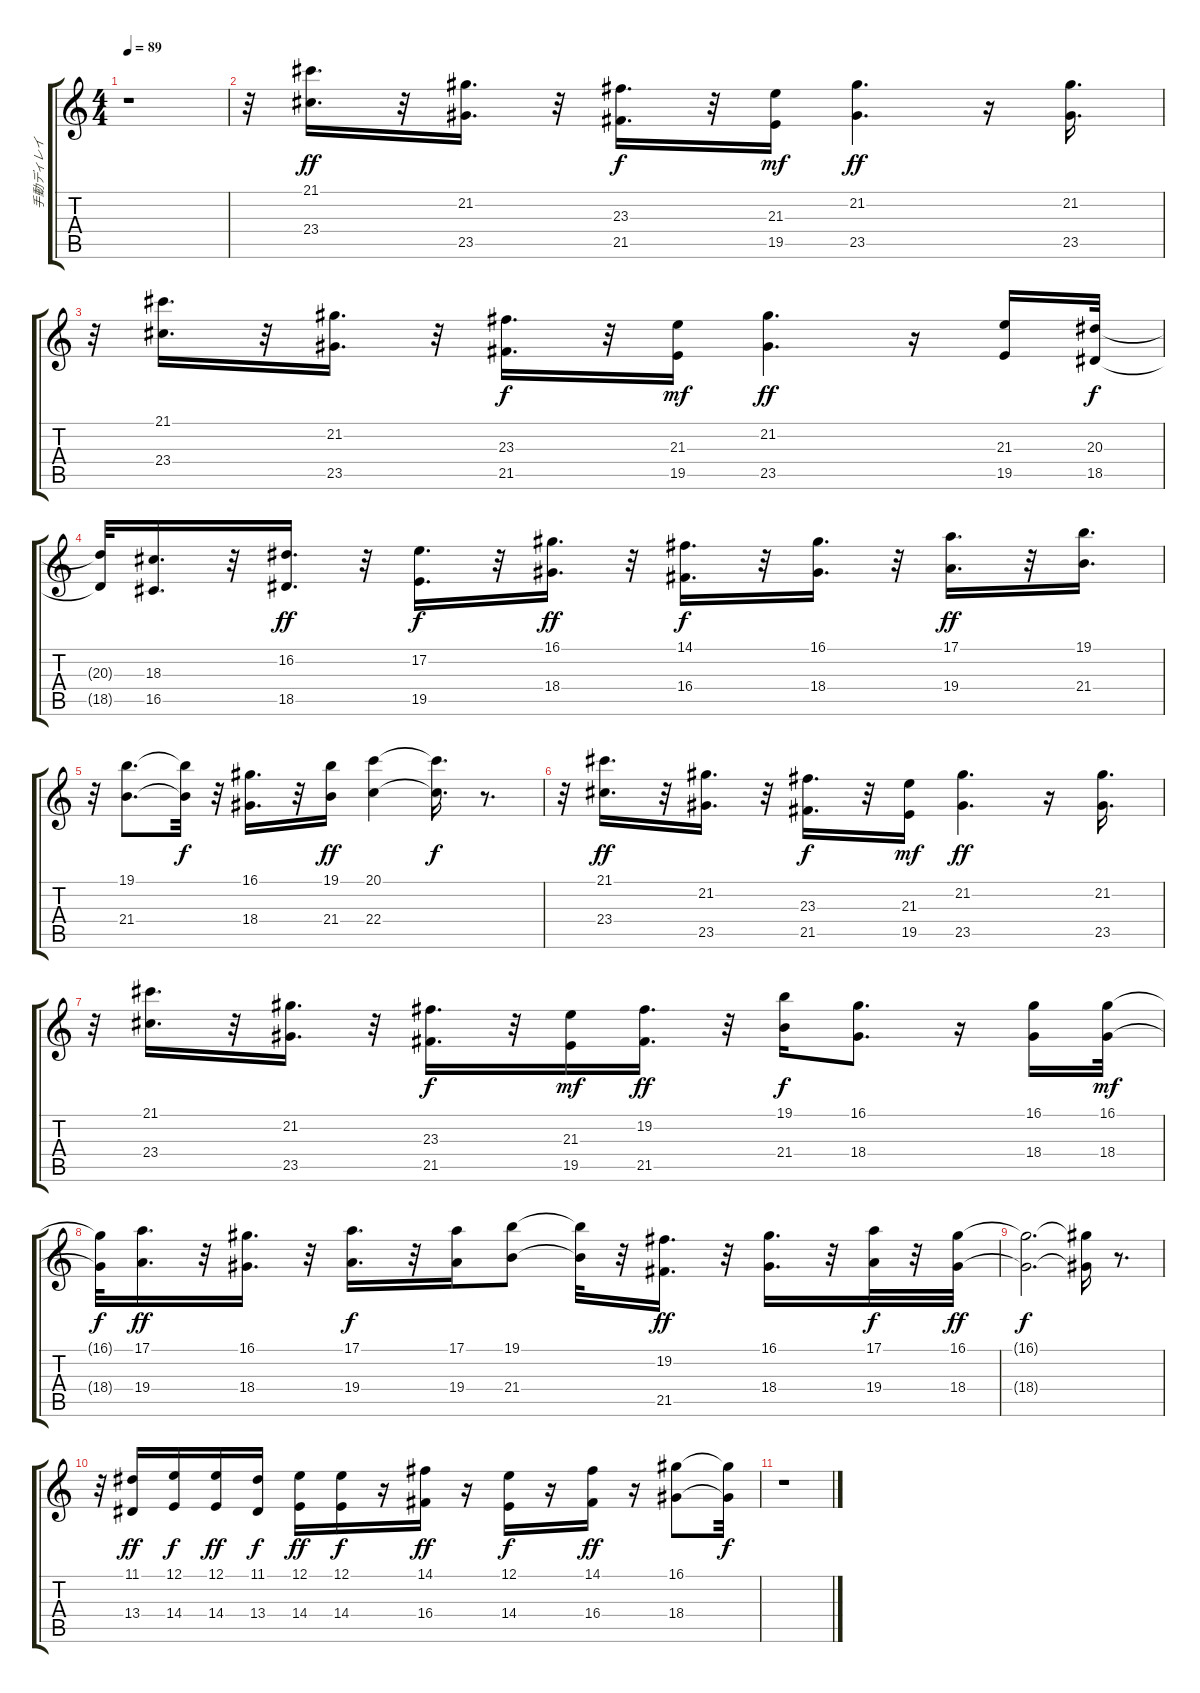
\track ("手動ディレイ" "手動ディレイ") {instrument altosax}
\staff {score tabs}
\tuning (E4 B3 G3 D3 A2 E2) {hide}
\ts (4 4)
\tempo 89
\clef g2
\ks c
r.1{dy f} |
r.32 (21.1 23.4).16{d dy ff} r.32 (21.2 23.5).16{d} r.32 (23.3 21.5).16{d dy f} r.32 (21.3 19.5).16{dy mf} (21.2 23.5).4{d dy ff} r.16 (21.2 23.5).16{d} |
r.32 (21.1 23.4).16{d} r.32 (21.2 23.5).16{d} r.32 (23.3 21.5).16{d dy f} r.32 (21.3 19.5).16{dy mf} (21.2 23.5).4{d dy ff} r.16 (21.3 19.5).16 (20.3 18.5).32{dy f} |
(20.3{t} 18.5{t}).32 (18.3 16.5).16{d} r.32 (16.2 18.5).16{d dy ff} r.32 (17.2 19.5).16{d dy f} r.32 (16.1 18.4).16{d dy ff} r.32 (14.1 16.4).16{d dy f} r.32 (16.1 18.4).16{d} r.32 (17.1 19.4).16{d dy ff} r.32 (19.1 21.4).16{d} |
r.32 (19.1 21.4).8{d} (19.1{t} 21.4{t}).32{dy f} r.32 (16.1 18.4).16{d} r.32 (19.1 21.4).16{dy ff} (20.1 22.4).4 (20.1{t} 22.4{t}).16{d dy f} r.8{d} |
r.32 (21.1 23.4).16{d dy ff} r.32 (21.2 23.5).16{d} r.32 (23.3 21.5).16{d dy f} r.32 (21.3 19.5).16{dy mf} (21.2 23.5).4{d dy ff} r.16 (21.2 23.5).16{d} |
r.32 (21.1 23.4).16{d} r.32 (21.2 23.5).16{d} r.32 (23.3 21.5).16{d dy f} r.32 (21.3 19.5).16{dy mf} (19.2 21.5).16{d dy ff} r.32 (19.1 21.4).16{dy f} (16.1 18.4).8{d} r.16 (16.1 18.4).16 (16.1 18.4).32{dy mf} |
(16.1{t} 18.4{t}).32{dy f} (17.1 19.4).16{d dy ff} r.32 (16.1 18.4).16{d} r.32 (17.1 19.4).16{d dy f} r.32 (17.1 19.4).16 (19.1 21.4).8 (19.1{t} 21.4{t}).32 r.32 (19.2 21.5).16{d dy ff} r.32 (16.1 18.4).16{d} r.32 (17.1 19.4).32{dy f} r.32 (16.1 18.4).32{dy ff} |
(16.1{t} 18.4{t}).2{d dy f} (16.1{t} 18.4{t}).16 r.8{d} |
r.32 (11.1 13.4).16{dy ff} (12.1 14.4).16{dy f} (12.1 14.4).16{dy ff} (11.1 13.4).16{dy f} (12.1 14.4).16{dy ff} (12.1 14.4).16{dy f} r.16 (14.1 16.4).16{dy ff} r.16 (12.1 14.4).16{dy f} r.16 (14.1 16.4).16{dy ff} r.16 (16.1 18.4).8 (16.1{t} 18.4{t}).32{dy f} |
r.1
